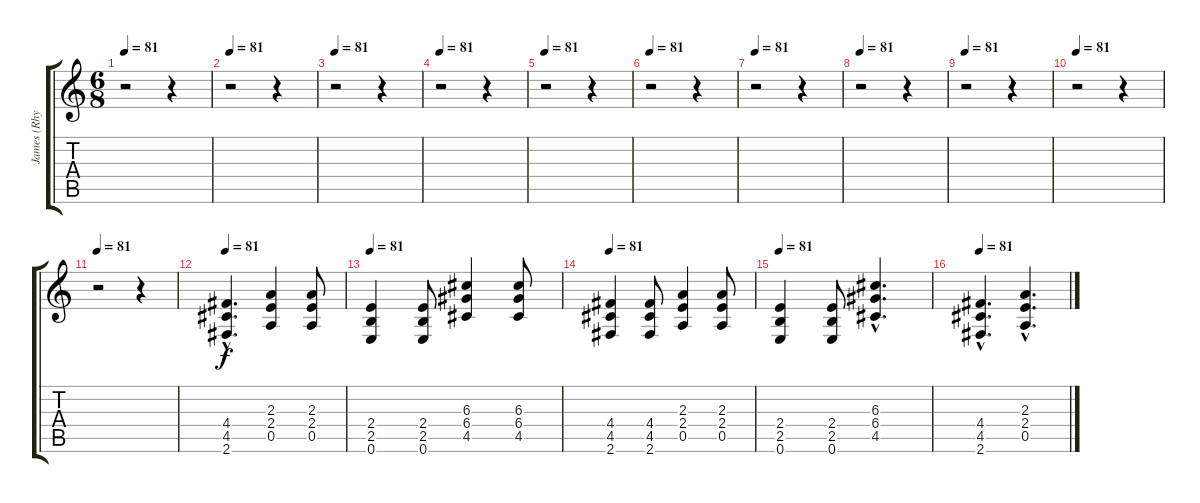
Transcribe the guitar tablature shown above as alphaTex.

\track ("James (Rhythm Guitar)" "James (Rhy") {instrument distortionguitar}
\staff {score tabs}
\tuning (E4 B3 G3 D3 A2 E2) {hide}
\ts (6 8)
\tempo 81
\clef g2
\ks c
r.2{dy f} r.4 |
\tempo 81
r.2 r.4 |
\tempo 81
r.2 r.4 |
\tempo 81
r.2 r.4 |
\tempo 81
r.2 r.4 |
\tempo 81
r.2 r.4 |
\tempo 81
r.2 r.4 |
\tempo 81
r.2 r.4 |
\tempo 81
r.2 r.4 |
\tempo 81
r.2 r.4 |
\tempo 81
r.2 r.4 |
\tempo 81
(4.4{hac} 4.5{hac} 2.6{hac}).4{d volume 11} (2.3 2.4 0.5).4 (2.3 2.4 0.5).8 |
\tempo 81
(2.4 2.5 0.6).4 (2.4 2.5 0.6).8 (6.3 6.4 4.5).4 (6.3 6.4 4.5).8 |
\tempo 81
(4.4 4.5 2.6).4 (4.4 4.5 2.6).8 (2.3 2.4 0.5).4 (2.3 2.4 0.5).8 |
\tempo 81
(2.4 2.5 0.6).4 (2.4 2.5 0.6).8 (6.3{hac} 6.4{hac} 4.5{hac}).4{d} |
\tempo 81
(4.4{hac} 4.5{hac} 2.6{hac}).4{d} (2.3{hac} 2.4{hac} 0.5{hac}).4{d}
